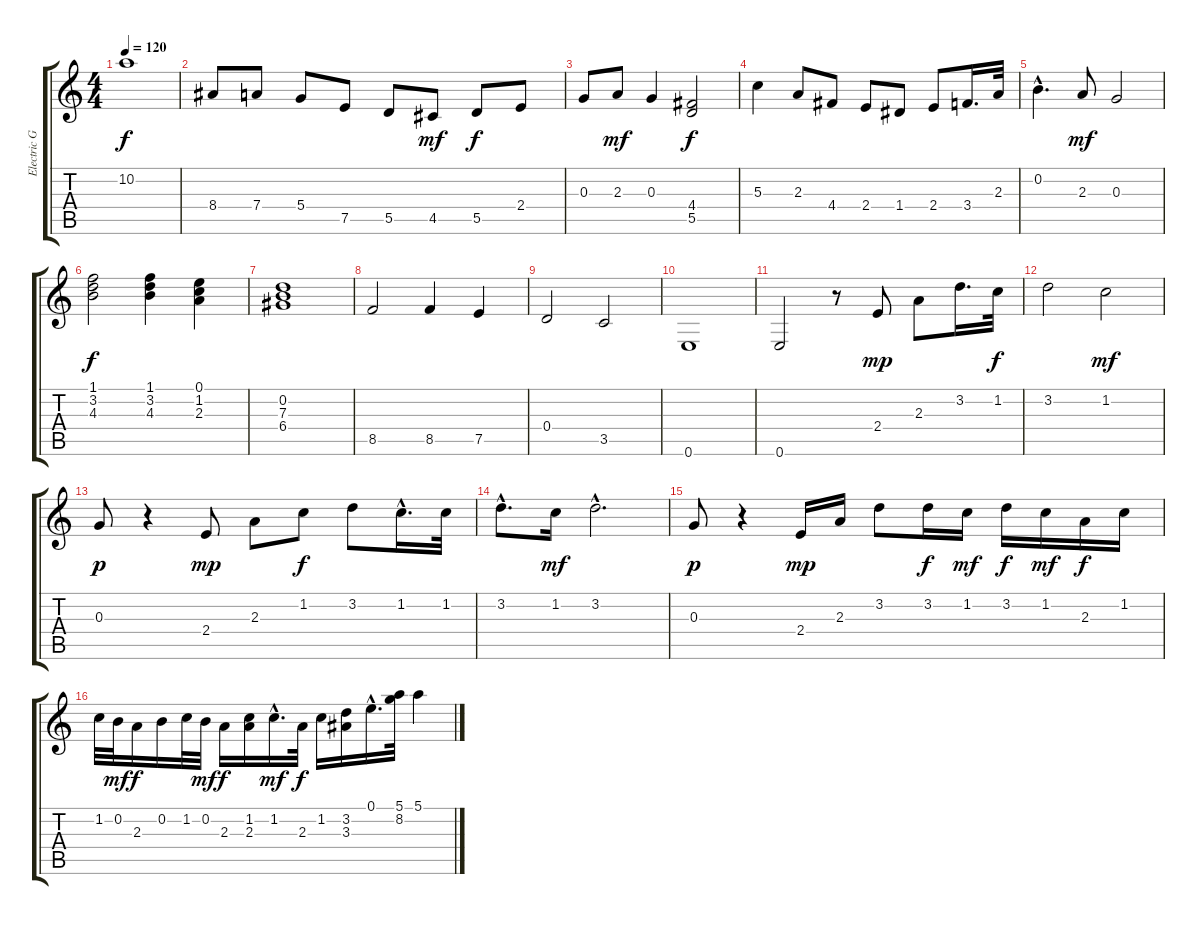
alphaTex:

\track ("Electric Guitar" "Electric G") {instrument overdrivenguitar}
\staff {score tabs}
\tuning (E4 B3 G3 D3 A2 E2) {hide}
\ts (4 4)
\tempo 120
\clef g2
\ks c
10.2.1{dy f} |
8.4.8 7.4.8 5.4.8 7.5.8 5.5.8 4.5.8{dy mf} 5.5.8{dy f} 2.4.8 |
0.3.8 2.3.8{dy mf} 0.3.4 (4.4 5.5).2{dy f} |
5.3.4 2.3.8 4.4.8 2.4.8 1.4.8 2.4.8 3.4.16{d} 2.3.32 |
0.2{hac}.4{d} 2.3.8{dy mf} 0.3.2 |
(1.1 3.2 4.3).2{dy f} (1.1 3.2 4.3).4 (0.1 1.2 2.3).4 |
(0.2 7.3 6.4).1 |
8.5.2 8.5.4 7.5.4 |
0.4.2 3.5.2 |
0.6.1 |
0.6.2 r.8 2.4.8{dy mp} 2.3.8 3.2.16{d} 1.2.32{dy f} |
3.2.2 1.2.2{dy mf} |
0.3.8{dy p} r.4 2.4.8{dy mp} 2.3.8 1.2.8{dy f} 3.2.8 1.2{hac}.16{d} 1.2.32 |
3.2{hac}.8{d} 1.2.16{dy mf} 3.2{hac}.2{d} |
0.3.8{dy p} r.4 2.4.16{dy mp} 2.3.16 3.2.8 3.2.16{dy f} 1.2.16{dy mf} 3.2.16{dy f} 1.2.16{dy mf} 2.3.16{dy f} 1.2.16 |
1.2.32 0.2.32{dy mf} 2.3.16{dy f} 0.2.16 1.2.32 0.2.32{dy mf} 2.3.16{dy f} (1.2 2.3).16 1.2{hac}.16{d dy mf} 2.3.32{dy f} 1.2.16 (3.2 3.3).16 0.1{hac}.16{d} (5.1 8.2).32 5.1.4
